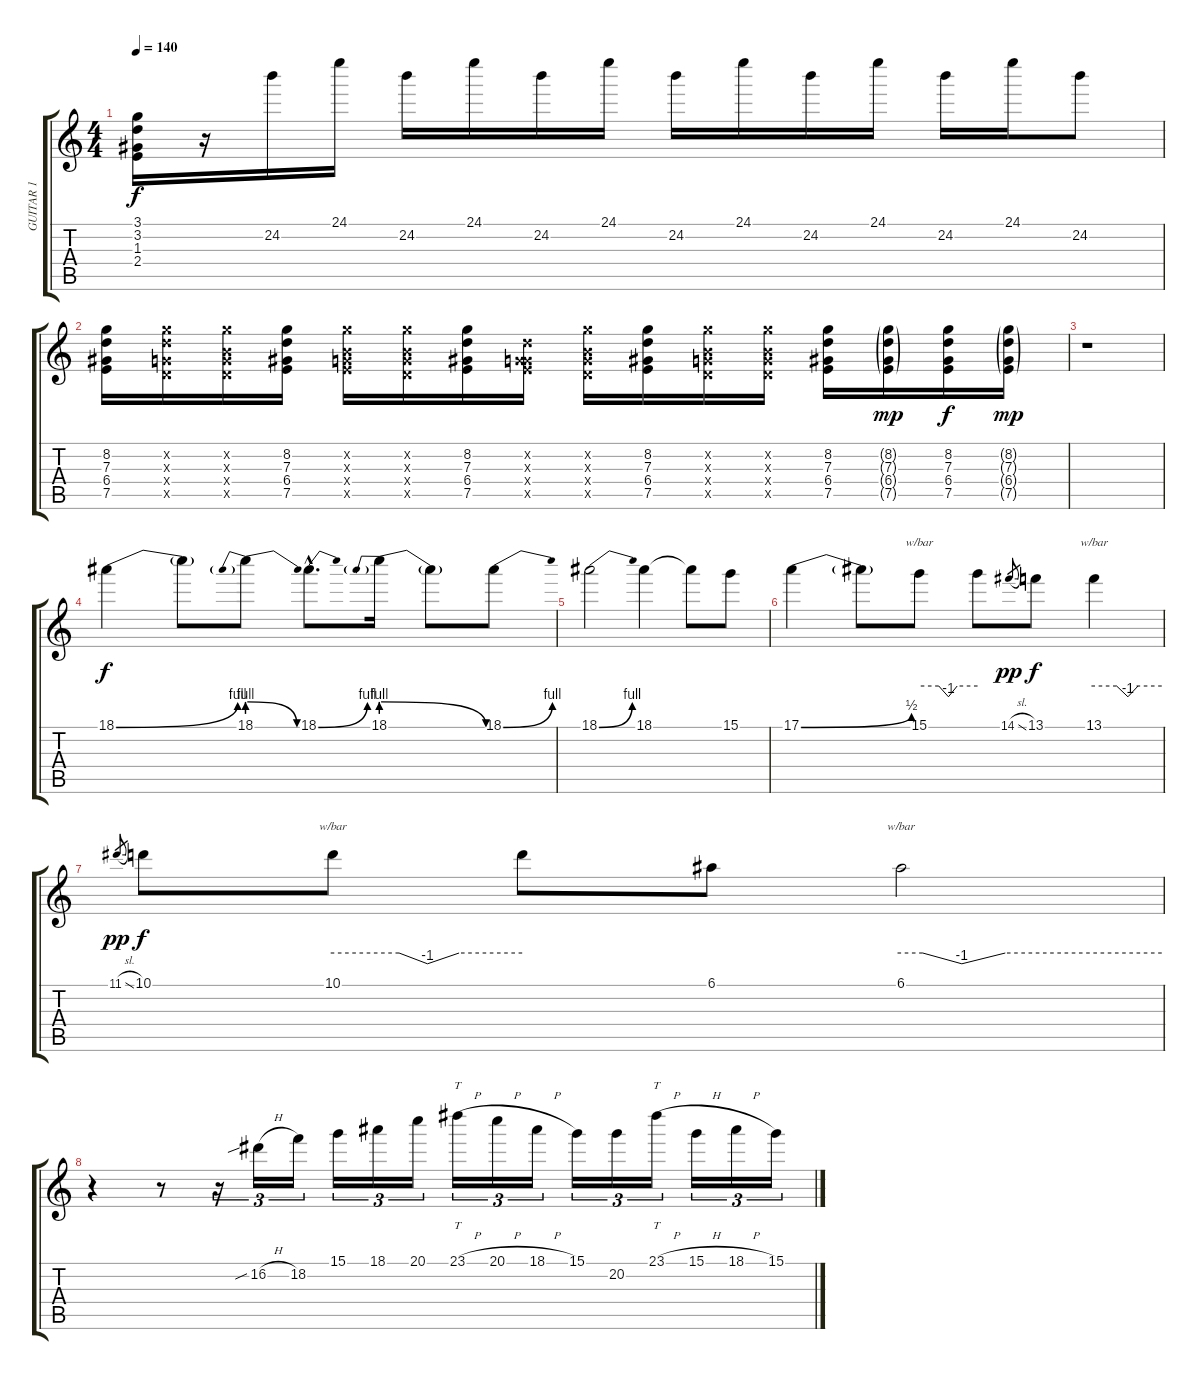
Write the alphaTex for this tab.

\track ("GUITAR 1" "GUITAR 1") {instrument overdrivenguitar}
\staff {score tabs}
\tuning (E4 B3 G3 D3 A2 E2) {hide}
\ts (4 4)
\tempo 140
\clef g2
\ks c
(3.1 3.2 1.3 2.4).16{dy f} r.16 24.2.16 24.1.16 24.2.16 24.1.16 24.2.16 24.1.16 24.2.16 24.1.16 24.2.16 24.1.16 24.2.16 24.1.16 24.2.8 |
(8.2 7.3 6.4 7.5).16 (3.2{x} 12.3{x} 0.4{x} 10.5{x}).16 (0.2{x} 12.3{x} 0.4{x} 10.5{x}).16 (8.2 7.3 6.4 7.5).16 (0.2{x} 12.3{x} 2.4{x} 10.5{x}).16 (0.2{x} 12.3{x} 0.4{x} 10.5{x}).16 (8.2 7.3 6.4 7.5).16 (3.2{x} 1.3{x} 2.4{x} 10.5{x}).16 (0.2{x} 12.3{x} 0.4{x} 10.5{x}).16 (8.2 7.3 6.4 7.5).16 (0.2{x} 12.3{x} 0.4{x} 10.5{x}).16 (0.2{x} 12.3{x} 0.4{x} 10.5{x}).16 (8.2 7.3 6.4 7.5).16 (8.2{g} 7.3{g} 6.4{g} 7.5{g}).16{dy mp} (8.2 7.3 6.4 7.5).16{dy f} (8.2{g} 7.3{g} 6.4{g} 7.5{g}).16{dy mp} |
r.1 |
18.1{be (bend 0 0 60 4)}.4{dy f} 18.1{t}.8 18.1{be (prebendrelease 0 4 60 0)}.8 18.1{be (bend 0 0 60 4) hac}.8{d} 18.1{be (prebendrelease 0 4 60 0)}.16 18.1{t}.8 18.1{be (bend 0 0 60 4)}.8 |
18.1{be (bend 0 0 60 4)}.2 18.1.4 18.1{t}.8 15.1.8 |
17.1{be (bend 0 0 60 2)}.4 17.1{t}.8 15.1.8{tbe (custom default 0 0 20 0 30 -4 39 0 60 0)} 15.1{t}.8 14.1{sl}.8{gr dy pp} 13.1.8{dy f} 13.1.4{tbe (custom default 0 0 20 0 30 -4 39 0 60 0)} |
11.1{sl}.8{gr dy pp} 10.1.8{dy f} 10.1.8{tbe (custom default 0 0 21 0 30 -4 40 0 60 0)} 10.1{t}.8 6.1.8 6.1.2{tbe (custom default 0 0 5 0 14 -4 24 0 60 0)} |
r.4 r.8 r.16{tu (3 2)} 16.2{sib h}.16{tu (3 2)} 18.2.16{tu (3 2)} 15.1.16{tu (3 2)} 18.1.16{tu (3 2)} 20.1.16{tu (3 2)} 23.1{h}.16{tt tu (3 2)} 20.1{h}.16{tu (3 2)} 18.1{h}.16{tu (3 2)} 15.1.16{tu (3 2)} 20.2.16{tu (3 2)} 23.1{h}.16{tt tu (3 2)} 15.1{h}.16{tu (3 2)} 18.1{h}.16{tu (3 2)} 15.1{ss}.16{tu (3 2)}
